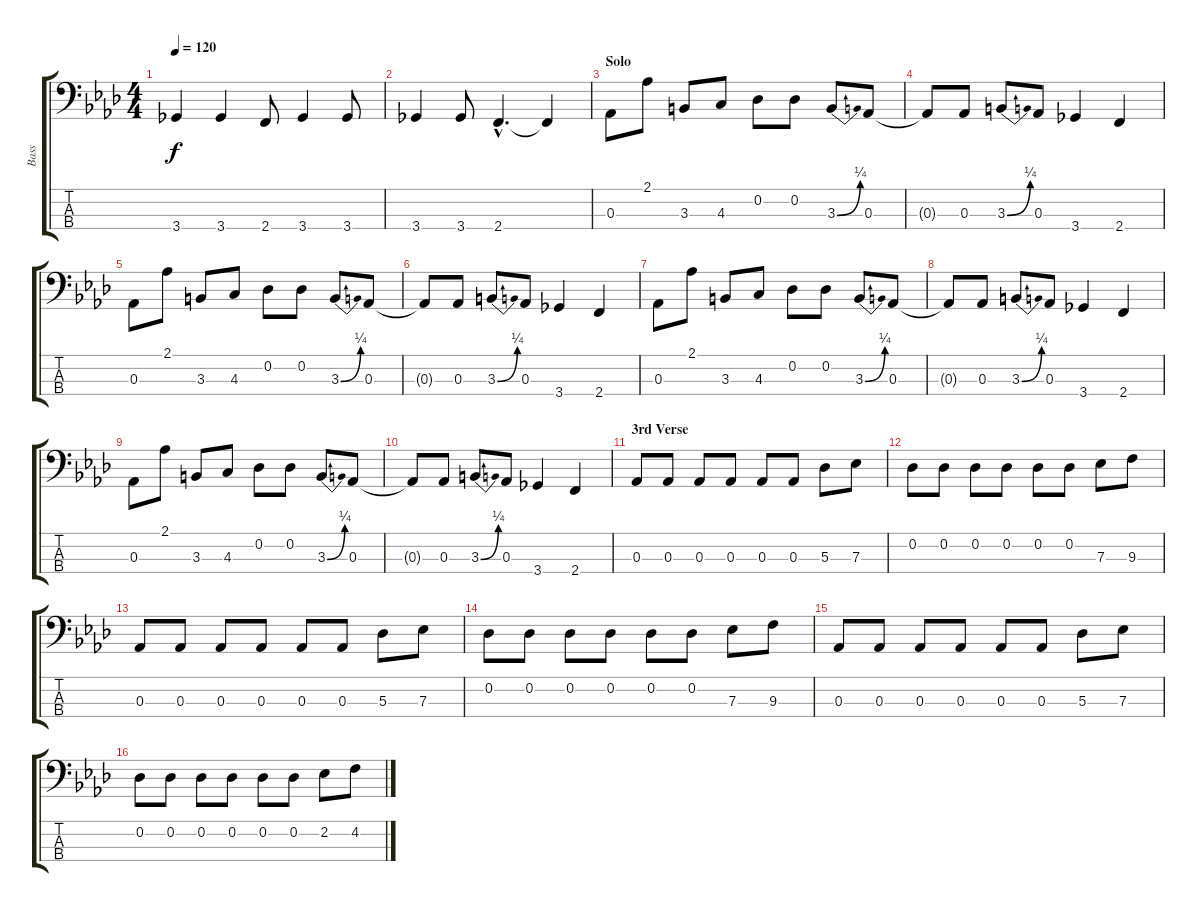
\track ("Bass" "Bass") {instrument electricbasspick}
\staff {score tabs}
\tuning (Gb2 Db2 Ab1 Eb1) {hide}
\ts (4 4)
\tempo 120
\clef f4
\ks ab
3.4.4{dy f} 3.4.4 2.4.8 3.4.4 3.4.8 |
3.4.4 3.4.8 2.4{hac}.4{d} 2.4{t}.4 |
\section ("" "Solo")
0.3.8 2.1.8 3.3.8 4.3.8 0.2.8 0.2.8 3.3{be (bend 0 0 60 1)}.8 0.3.8 |
0.3{t}.8 0.3.8 3.3{be (bend 0 0 60 1)}.8 0.3.8 3.4.4 2.4.4 |
0.3.8 2.1.8 3.3.8 4.3.8 0.2.8 0.2.8 3.3{be (bend 0 0 60 1)}.8 0.3.8 |
0.3{t}.8 0.3.8 3.3{be (bend 0 0 60 1)}.8 0.3.8 3.4.4 2.4.4 |
0.3.8 2.1.8 3.3.8 4.3.8 0.2.8 0.2.8 3.3{be (bend 0 0 60 1)}.8 0.3.8 |
0.3{t}.8 0.3.8 3.3{be (bend 0 0 60 1)}.8 0.3.8 3.4.4 2.4.4 |
0.3.8 2.1.8 3.3.8 4.3.8 0.2.8 0.2.8 3.3{be (bend 0 0 60 1)}.8 0.3.8 |
0.3{t}.8 0.3.8 3.3{be (bend 0 0 60 1)}.8 0.3.8 3.4.4 2.4.4 |
\section ("" "3rd Verse")
0.3.8 0.3.8 0.3.8 0.3.8 0.3.8 0.3.8 5.3.8 7.3.8 |
0.2.8 0.2.8 0.2.8 0.2.8 0.2.8 0.2.8 7.3.8 9.3.8 |
0.3.8 0.3.8 0.3.8 0.3.8 0.3.8 0.3.8 5.3.8 7.3.8 |
0.2.8 0.2.8 0.2.8 0.2.8 0.2.8 0.2.8 7.3.8 9.3.8 |
0.3.8 0.3.8 0.3.8 0.3.8 0.3.8 0.3.8 5.3.8 7.3.8 |
0.2.8 0.2.8 0.2.8 0.2.8 0.2.8 0.2.8 2.2.8 4.2.8
